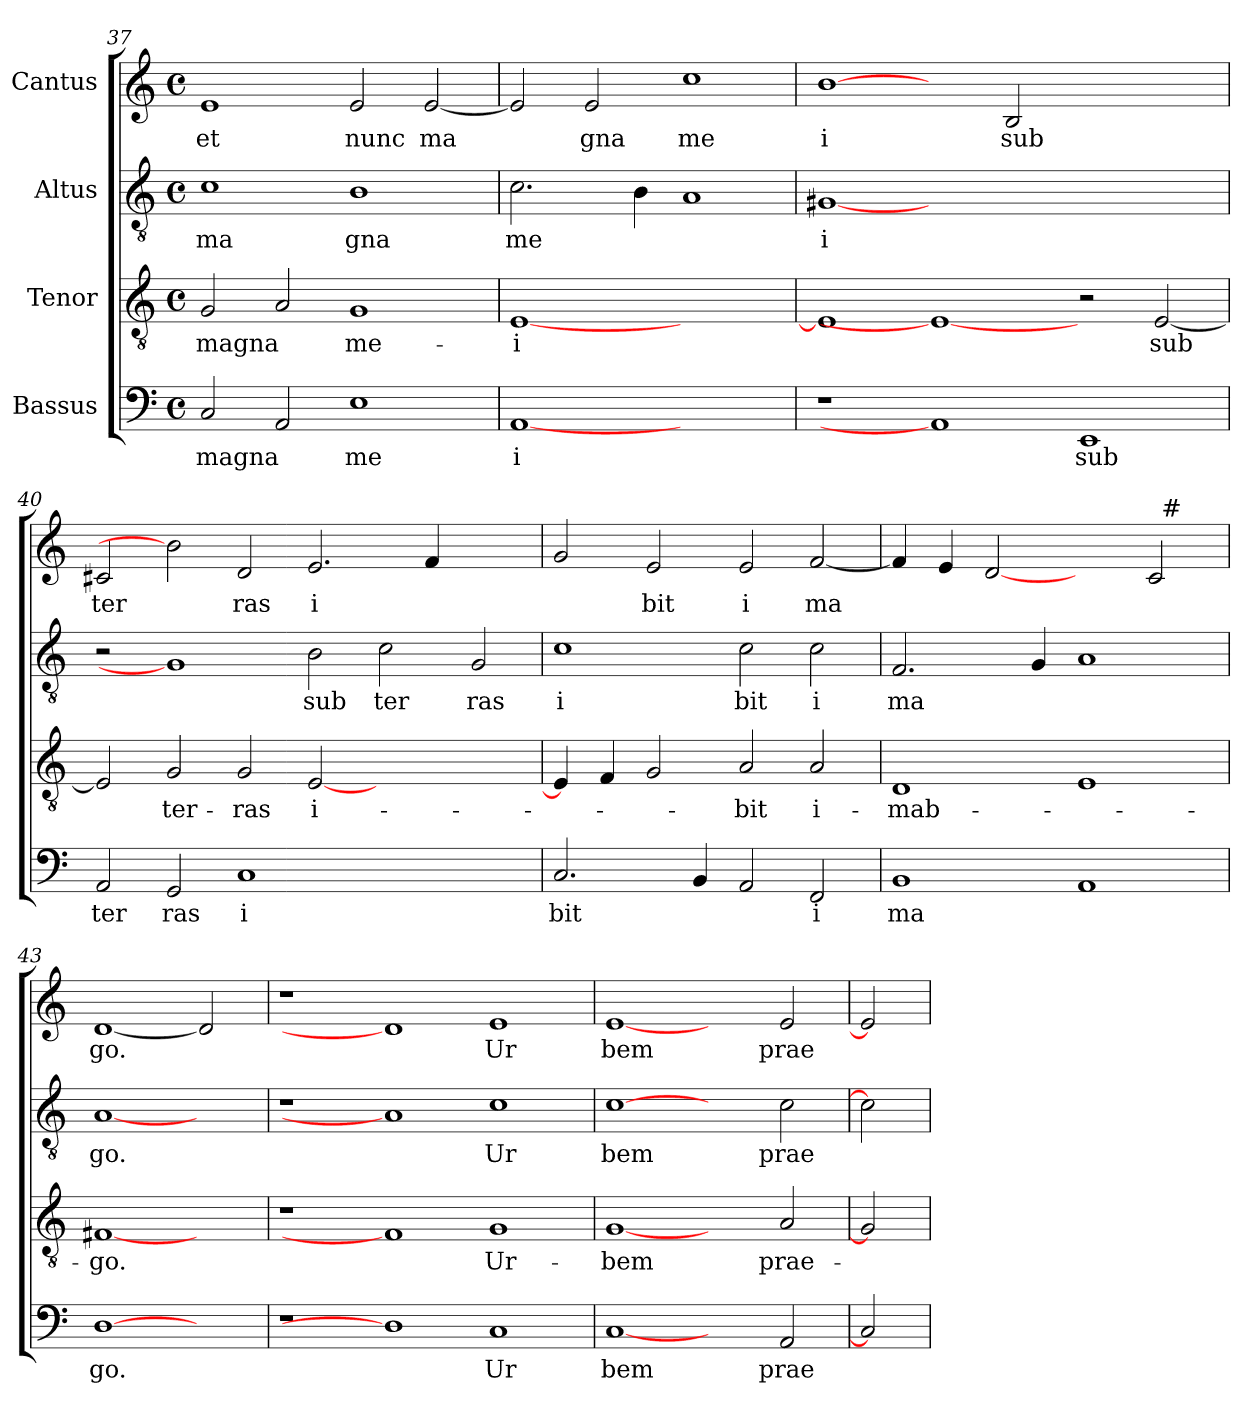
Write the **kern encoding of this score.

**kern	**text	**kern	**text	**kern	**text	**kern	**text
*part4	*part4	*part3	*part3	*part2	*part2	*part1	*part1
*staff4	*staff4	*staff3	*staff3	*staff2	*staff2	*staff1	*staff1
*I"Bassus	*	*I"Tenor	*	*I"Altus	*	*I"Cantus	*
*clefF4	*	*clefGv2	*	*clefGv2	*	*clefG2	*
*M4/4	*	*M4/4	*	*M4/4	*	*M4/4	*
*met(c)	*	*met(c)	*	*met(c)	*	*met(c)	*
=37	=37	=37	=37	=37	=37	=37	=37
!	!LO:LY:b	!	!LO:LY:b	!	!LO:LY:b:cj	!	!LO:LY:b:cj
2C/	magna	2G/	magna	1c	ma	1e	et
2AA/	.	2A/	.	.	.	.	.
!	!LO:LY:b:cj	!	!LO:LY:b:cj	!	!LO:LY:b:cj	!	!LO:LY:b:cj
1E	me	1G	me-	1B	gna	2e/	nunc
!	!	!	!	!	!	!	!LO:LY:b
.	.	.	.	.	.	[<2e/	ma
=38	=38	=38	=38	=38	=38	=38	=38
!	!LO:LY:b:cj	!	!LO:LY:b:rj	!	!LO:LY:b	!	!
[1AA	i	[<1E	-i	2.c\	me	2e/]	.
!	!	!	!	!	!	!	!LO:LY:b:cj
.	.	.	.	.	.	2e/	gna
.	.	.	.	4B\	.	.	.
!	!	!	!	!	!	!	!LO:LY:b:cj
1ryy	.	1ryy	.	1A	.	1cc	me
=39	=39	=39	=39	=39	=39	=39	=39
!	!	!	!	!	!LO:LY:b:cj	!	!LO:LY:b:cj
1r	.	1E]	.	[1G#X	i	[1b	i
1AA]	.	1E_	.	0ryy	.	2ryy	.
!	!	!	!	!	!	!	!LO:LY:b:cj
.	.	.	.	.	.	2B/	sub
!	!LO:LY:b:cj	!	!	!	!	!	!
1EE	sub	2r	.	.	.	1ryy	.
!	!	!	!LO:LY:b	!	!	!	!
.	.	[<2E/	sub	.	.	.	.
=40	=40	=40	=40	=40	=40	=40	=40
!	!LO:LY:b:cj	!	!	!	!	!	!LO:LY:b:cj
2AA/	ter	2E/]	.	2r	.	2c#X/	ter
!	!LO:LY:b:cj	!	!LO:LY:b:cj	!	!	!	!
2GG/	ras	2G/	ter-	1G#]	.	2b]	.
!	!LO:LY:b:cj	!	!LO:LY:b:cj	!	!	!	!LO:LY:b:cj
1C	i	2G/	-ras	.	.	2d/	ras
!	!	!	!LO:LY:b:rj	!	!LO:LY:b:cj	!	!LO:LY:b:rj
.	.	[<2E/	i-	2B\	sub	2.e/	i
!	!	!	!	!	!LO:LY:b:cj	!	!
1ryy	.	1ryy	.	2c\	ter	.	.
.	.	.	.	.	.	4f/	.
!	!	!	!	!	!LO:LY:b:cj	!	!
.	.	.	.	2G/	ras	2ryy	.
=41	=41	=41	=41	=41	=41	=41	=41
!	!LO:LY:b	!	!	!	!LO:LY:b:cj	!	!
2.C/	bit	4E/]	.	1c	i	2g/	.
.	.	4F/	.	.	.	.	.
!	!	!	!	!	!	!	!LO:LY:b:cj
.	.	2G/	.	.	.	2e/	bit
4BB/	.	.	.	.	.	.	.
!	!	!	!LO:LY:b:cj	!	!LO:LY:b:cj	!	!LO:LY:b:cj
2AA/	.	2A/	-bit	2c\	bit	2e/	i
!	!LO:LY:b:cj	!	!LO:LY:b:cj	!	!LO:LY:b:cj	!	!LO:LY:b
2FF/	i	2A/	i-	2c\	i	[>2f/	ma
!!LO:LB:g=z
=42	=42	=42	=42	=42	=42	=42	=42
!	!LO:LY:b:cj	!	!LO:LY:b:cj	!	!LO:LY:b	!	!
*	*	*	*	*	*	*^	*
1BB	ma	1D	-mab-	2.F/	ma	4f/]	1ryy	.
.	.	.	.	.	.	4e/	.	.
.	.	.	.	.	.	[2d	.	.
.	.	.	.	4G/	.	.	.	.
1AA	.	1E	.	1A	.	2ryy	2ryy	.
.	.	.	.	.	.	2c/	32ryy	.
!	!	!	!	!	!	!	!LO:TX:a:t=#	!
.	.	.	.	.	.	.	4...ryy	.
=43	=43	=43	=43	=43	=43	=43	=43	=43
!	!LO:LY:b:cj	!	!LO:LY:b:cj	!	!LO:LY:b:cj	!	!	!LO:LY:b:cj
*	*	*	*	*	*	*v	*v	*
[1D	go.	[1F#X	-go.	[1A	go.	[1d	go.
2ryy	.	2ryy	.	2ryy	.	2d]	.
=44	=44	=44	=44	=44	=44	=44	=44
1r	.	1r	.	1r	.	1r	.
1D]	.	1F#]	.	1A]	.	1d]	.
!	!LO:LY:b:cj	!	!LO:LY:b:cj	!	!LO:LY:b:cj	!	!LO:LY:b:cj
1C	Ur	1G	Ur-	1c	Ur	1e	Ur
=45	=45	=45	=45	=45	=45	=45	=45
!	!LO:LY:b:cj	!	!LO:LY:b:cj	!	!LO:LY:b:cj	!	!LO:LY:b:cj
[1C	bem	[1G	-bem	[1c	bem	[1e	bem
2ryy	.	2ryy	.	2ryy	.	2ryy	.
!	!LO:LY:b:cj	!	!LO:LY:b:cj	!	!LO:LY:b:cj	!	!LO:LY:b:cj
2AA/	prae	2A/	prae-	2c\	prae	2e/	prae
=46	=46	=46	=46	=46	=46	=46	=46
2C]	.	2G]	.	2c]	.	2e]	.
=	=	=	=	=	=	=	=
*-	*-	*-	*-	*-	*-	*-	*-
